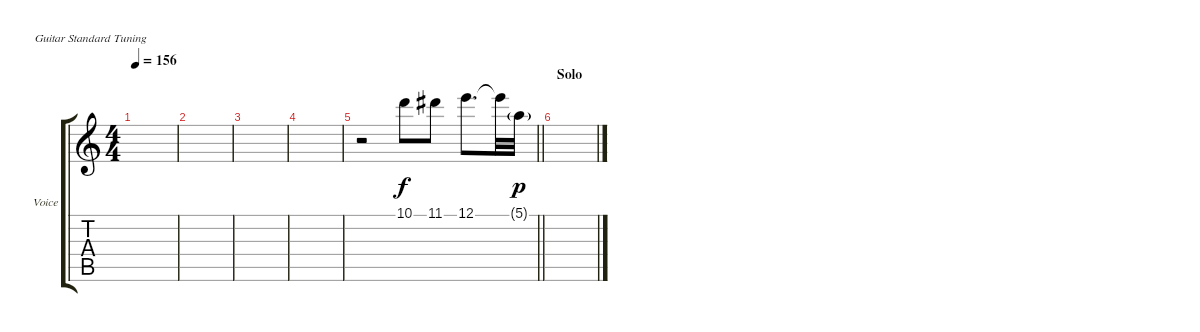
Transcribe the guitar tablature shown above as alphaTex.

\bracketExtendMode groupsimilarinstruments
\firstSystemTrackNameOrientation horizontal
\otherSystemsTrackNameOrientation horizontal
\track ("Voice" "Voice") {mute instrument lead6voice}
\staff {score tabs}
\tuning (E4 B3 G3 D3 A2 E2)
\displaytranspose 12
\ts (4 4)
\tempo 156
\clef g2
\ks c
|
|
|
|
\barLineRight lightlight
r.2 10.1.8 11.1.8 12.1.8{d} 12.1{t}.32 5.1{g}.32{dy p} |
\section ("" "Solo")
